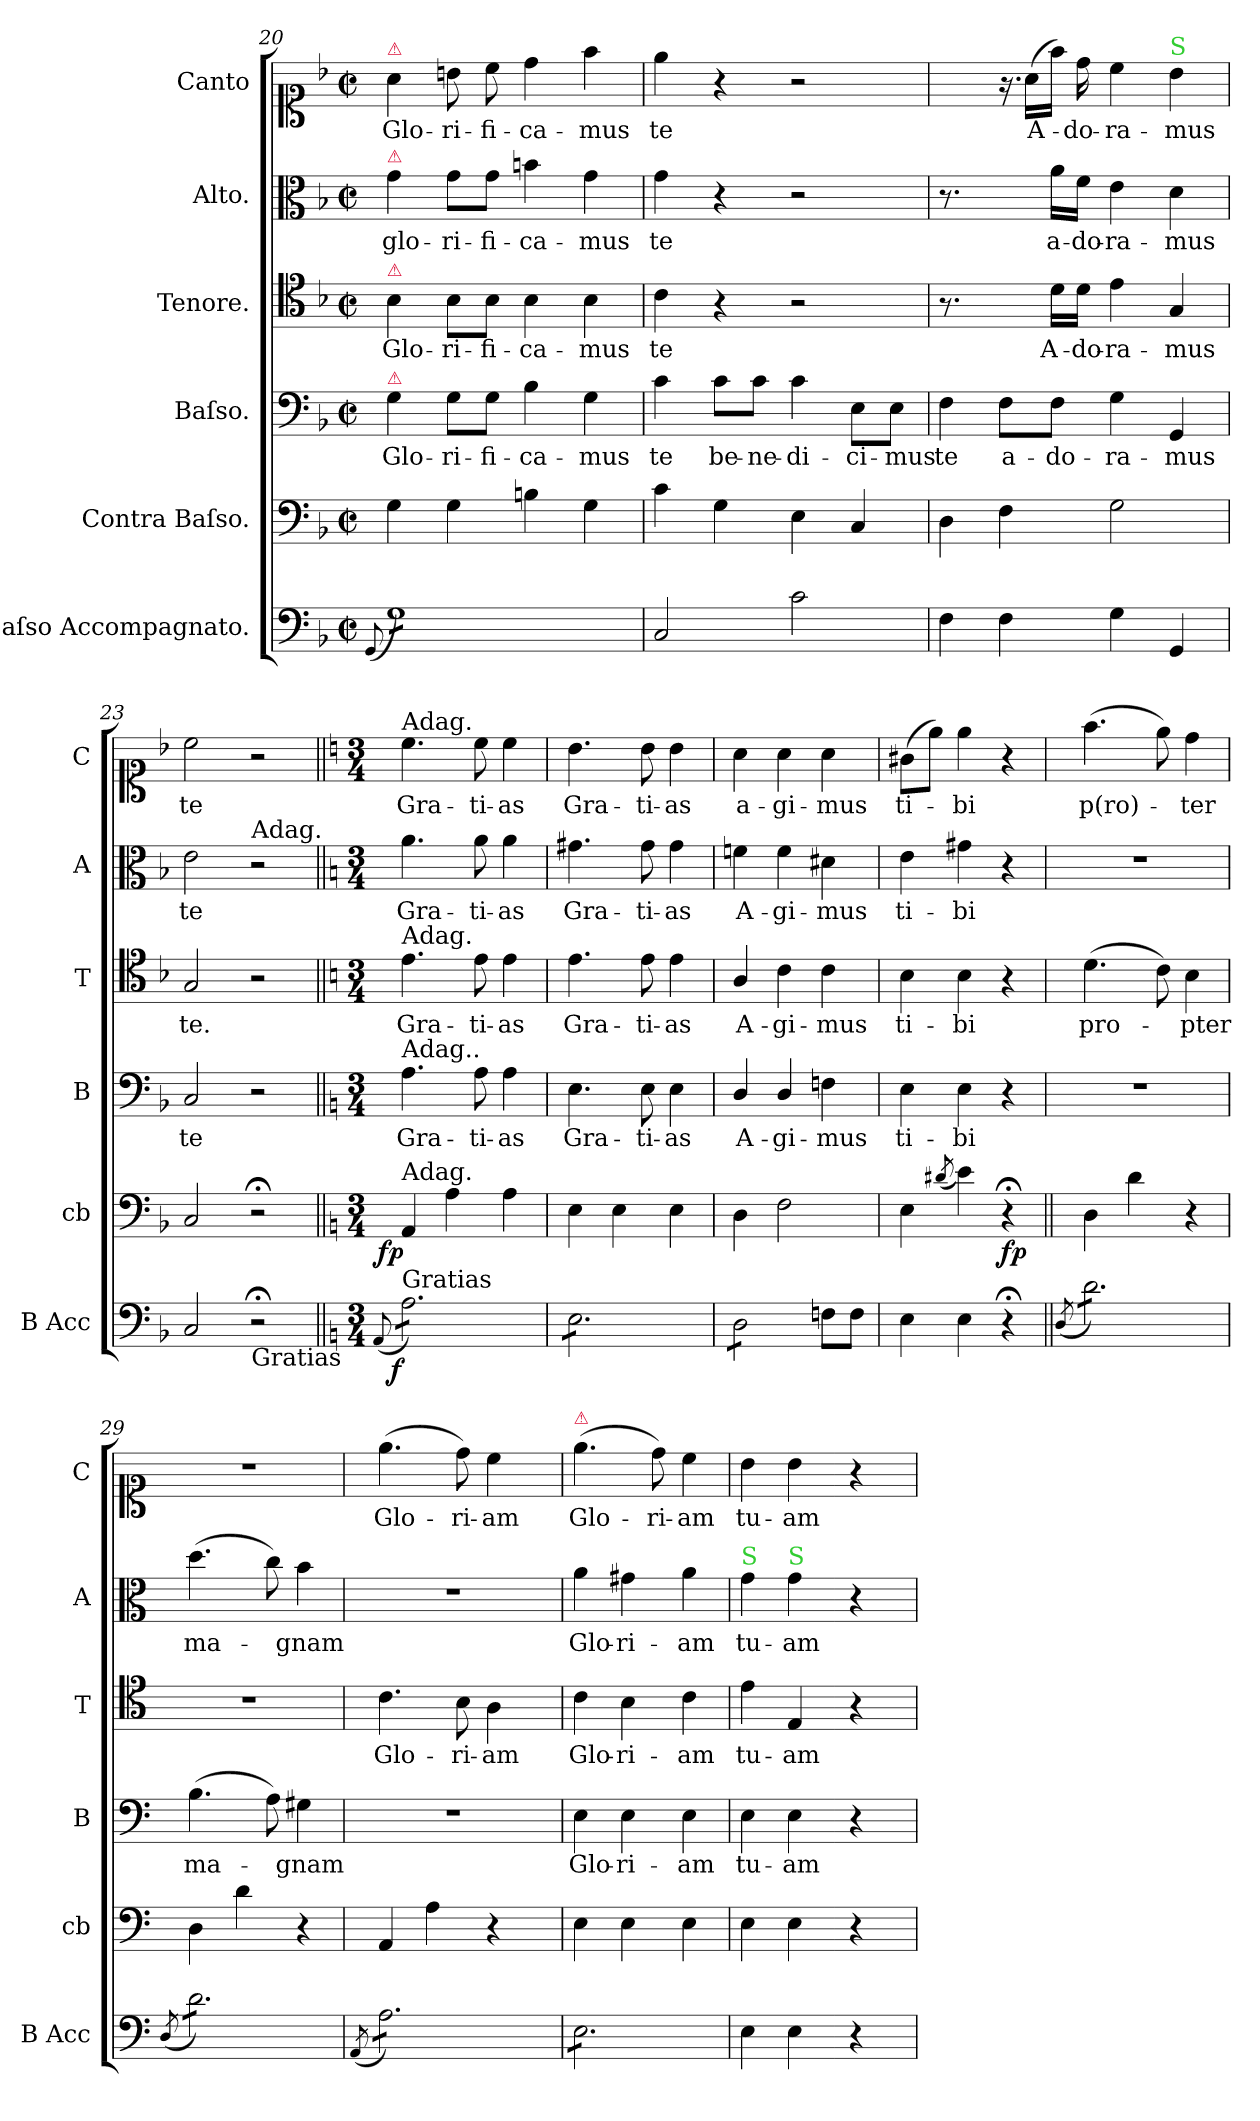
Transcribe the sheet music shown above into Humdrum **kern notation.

**kern	**dynam	**kern	**dynam	**kern	**text	**dynam	**kern	**text	**kern	**text	**kern	**text
*part6	*part6	*part5	*part5	*part4	*part4	*part4	*part3	*part3	*part2	*part2	*part1	*part1
*staff6	*staff6	*staff5	*staff5	*staff4	*staff4	*staff4	*staff3	*staff3	*staff2	*staff2	*staff1	*staff1
*I"Baſso Accompagnato.	*	*I"Contra Baſso.	*	*I"Baſso.	*	*	*I"Tenore.	*	*I"Alto.	*	*I"Canto	*
*I'B Acc	*	*I'cb	*	*I'B	*	*	*I'T	*	*I'A	*	*I'C	*
*clefF4	*	*clefF4	*	*clefF4	*	*	*clefC4	*	*clefC3	*	*clefC1	*
*k[b-]	*	*k[b-]	*	*k[b-]	*	*	*k[b-]	*	*k[b-]	*	*k[b-]	*
*M2/2	*	*M2/2	*	*M2/2	*	*	*M2/2	*	*M2/2	*	*M2/2	*
*met(c|)	*	*met(c|)	*	*met(c|)	*	*	*met(c|)	*	*met(c|)	*	*met(c|)	*
=20	=20	=20	=20	=20	=20	=20	=20	=20	=20	=20	=20	=20
(8qqGG/	.	.	.	.	.	.	.	.	.	.	.	.
!	!	!	!	!	!	!	!	!	!	!	!LO:TX:a:color=crimson:t=⚠	!
!	!	!	!	!	!	!	!	!	!LO:TX:a:color=crimson:t=⚠	!	!	!
!	!	!	!	!	!	!	!LO:TX:a:color=crimson:t=⚠	!	!	!	!	!
!	!	!	!	!LO:TX:a:color=crimson:t=⚠	!	!	!	!	!	!	!	!
*tremolo	*	*	*	*	*	*	*	*	*	*	*	*
8G\)L	.	4G\	.	4G\	Glo-	.	4B-\	Glo-	4g\	glo-	4a\	Glo-
8G\)	.	.	.	.	.	.	.	.	.	.	.	.
8G\)	.	4G\	.	8G\L	-ri-	.	8B-\L	-ri-	8g\L	-ri-	8bn\	-ri-
8G\)	.	.	.	8G\J	-fi-	.	8B-\J	-fi-	8g\J	-fi-	8cc\	-fi-
8G\)	.	4Bn\	.	4B-\	-ca-	.	4B-\	-ca-	4bn\	-ca-	4dd\	-ca-
8G\)	.	.	.	.	.	.	.	.	.	.	.	.
8G\)	.	4G\	.	4G\	-mus	.	4B-\	-mus	4g\	-mus	4ff\	-mus
8G\)J	.	.	.	.	.	.	.	.	.	.	.	.
*Xtremolo	*	*	*	*	*	*	*	*	*	*	*	*
=21	=21	=21	=21	=21	=21	=21	=21	=21	=21	=21	=21	=21
2C/	.	4c\	.	4c\	te	.	4c\	te	4g\	te	4ee\	te
.	.	4G\	.	8c\L	be-	.	4r	.	4r	.	4r	.
.	.	.	.	8c\J	-ne-	.	.	.	.	.	.	.
2c\	.	4E\	.	4c\	-di-	.	2r	.	2r	.	2r	.
.	.	4C/	.	8E\L	-ci-	.	.	.	.	.	.	.
.	.	.	.	8E\J	-mus	.	.	.	.	.	.	.
=22	=22	=22	=22	=22	=22	=22	=22	=22	=22	=22	=22	=22
!	!	!	!	!	!	!	!LO:N:vis=8.	!	!LO:N:vis=8.	!	!	!
4F\	.	4D\	.	4F\	te	.	4.r	.	4.r	.	4ryy	.
!	!	!	!	!	!	!	!	!	!	!	!LO:N:vis=16.	!
4F\	.	4F\	.	8F\L	a-	.	.	.	.	.	16r	.
.	.	.	.	.	.	.	.	.	.	.	(16a\LL	A-
.	.	.	.	8F\J	-do-	.	16d\LL	A-	16a\LL	a-	16ff\JJ)	.
.	.	.	.	.	.	.	16d\JJ	-do-	16f\JJ	-do-	16dd\	-do-
4G\	.	2G\	.	4G\	-ra-	.	4e\	-ra-	4e\	-ra-	4cc\	-ra-
!	!	!	!	!	!	!	!	!	!	!	!LO:TX:a:color=limegreen:t=S	!
4GG/	.	.	.	4GG/	-mus	.	4G/	-mus	4d\	-mus	4b-\	-mus
=23	=23	=23	=23	=23	=23	=23	=23	=23	=23	=23	=23	=23
2C/	.	2C/	.	2C/	te	.	2G/	te.	2e\	te	2cc\	te
!	!	!	!	!	!	!	!	!	!LO:TX:a:t=Adag.	!	!	!
!LO:TX:b:t=Gratias	!	!	!	!	!	!	!	!	!	!	!	!
2r;<	.	2r;<	.	2r	.	.	2r	.	2r	.	2r	.
=24||	=24||	=24||	=24||	=24||	=24||	=24||	=24||	=24||	=24||	=24||	=24||	=24||
*k[]	*	*k[]	*	*k[]	*	*	*k[]	*	*k[]	*	*k[]	*
*M3/4	*	*M3/4	*	*M3/4	*	*	*M3/4	*	*M3/4	*	*M3/4	*
(8qqAA/	.	.	.	.	.	.	.	.	.	.	.	.
!	!	!	!	!	!	!	!	!	!	!	!LO:TX:a:t=Adag.	!
!	!	!	!	!	!	!	!LO:TX:a:t=Adag.	!	!	!	!	!
!	!	!	!	!LO:TX:a:t=Adag..	!	!	!	!	!	!	!	!
!	!	!LO:TX:b:t=Gratias	!	!	!	!	!	!	!	!	!	!
!	!	!LO:TX:a:t=Adag.	!	!	!	!	!	!	!	!	!	!
!LO:TX:a:t=Adag.	!	!	!	!	!	!	!	!	!	!	!	!
!	!LO:DY:b:rj	!	!LO:DY:b:rj	!	!	!	!	!	!	!	!	!
*tremolo	*	*	*	*	*	*	*	*	*	*	*	*
8A\)L	f	4AA/	fp	4.A\	Gra-	.	4.e\	Gra-	4.a\	Gra-	4.cc\	Gra-
8A\)	.	.	.	.	.	.	.	.	.	.	.	.
8A\)	.	4A\	.	.	.	.	.	.	.	.	.	.
8A\)	.	.	.	8A\	-ti-	.	8e\	-ti-	8a\	-ti-	8cc\	-ti-
8A\)	.	4A\	.	4A\	-as	.	4e\	-as	4a\	-as	4cc\	-as
8A\)J	.	.	.	.	.	.	.	.	.	.	.	.
=25	=25	=25	=25	=25	=25	=25	=25	=25	=25	=25	=25	=25
!	!	!	!	!	!LO:LY:i	!	!	!LO:LY:i	!	!LO:LY:i	!	!LO:LY:i
8E\L	.	4E\	.	4.E\	Gra-	.	4.e\	Gra-	4.g#X\	Gra-	4.b\	Gra-
8E\	.	.	.	.	.	.	.	.	.	.	.	.
8E\	.	4E\	.	.	.	.	.	.	.	.	.	.
!	!	!	!	!	!LO:LY:i	!	!	!LO:LY:i	!	!LO:LY:i	!	!LO:LY:i
8E\	.	.	.	8E\	-ti-	.	8e\	-ti-	8g#\	-ti-	8b\	-ti-
!	!	!	!	!	!LO:LY:i	!	!	!LO:LY:i	!	!LO:LY:i	!	!LO:LY:i
8E\	.	4E\	.	4E\	-as	.	4e\	-as	4g#\	-as	4b\	-as
8E\J	.	.	.	.	.	.	.	.	.	.	.	.
=26	=26	=26	=26	=26	=26	=26	=26	=26	=26	=26	=26	=26
8D\L	.	4D\	.	4D/	A-	.	4A/	A-	4fn\	A-	4a\	a-
8D\	.	.	.	.	.	.	.	.	.	.	.	.
8D\	.	2F\	.	4D/	-gi-	.	4c\	-gi-	4f\	-gi-	4a\	-gi-
8D\J	.	.	.	.	.	.	.	.	.	.	.	.
*Xtremolo	*	*	*	*	*	*	*	*	*	*	*	*
8Fn\L	.	.	.	4Fn\	-mus	.	4c\	-mus	4d#X\	-mus	4a\	-mus
8F\J	.	.	.	.	.	.	.	.	.	.	.	.
=27	=27	=27	=27	=27	=27	=27	=27	=27	=27	=27	=27	=27
4E\	.	4E\	.	4E\	ti-	.	4B\	ti-	4e\	ti-	(8g#X\L	ti-
.	.	.	.	.	.	.	.	.	.	.	8ee\J)	.
.	.	(8qd#X/	.	.	.	.	.	.	.	.	.	.
4E\	.	4e\)	.	4E\	-bi	.	4B\	-bi	4g#X\	-bi	4ee\	-bi
!	!	!	!LO:DY:b	!	!	!	!	!	!	!	!	!
4r;<	.	4r;<	fp	4r	.	.	4r	.	4r	.	4r	.
=28||	=28	=28||	=28	=28	=28	=28	=28	=28	=28	=28	=28	=28
(8qD/	.	.	.	.	.	.	.	.	.	.	.	.
*tremolo	*	*	*	*	*	*	*	*	*	*	*	*
8d\)L	.	4D\	.	2.r	.	.	(4.d\	pro-	2.r	.	(4.ff\	p(ro)-
8d\)	.	.	.	.	.	.	.	.	.	.	.	.
8d\)	.	4d\	.	.	.	.	.	.	.	.	.	.
8d\)	.	.	.	.	.	.	8c\)	.	.	.	8ee\)	.
8d\)	.	4r	.	.	.	.	4B\	-pter	.	.	4dd\	-ter
8d\)J	.	.	.	.	.	.	.	.	.	.	.	.
*Xtremolo	*	*	*	*	*	*	*	*	*	*	*	*
=29	=29	=29	=29	=29	=29	=29	=29	=29	=29	=29	=29	=29
(8qD/	.	.	.	.	.	.	.	.	.	.	.	.
*tremolo	*	*	*	*	*	*	*	*	*	*	*	*
8d\)L	.	4D\	.	(4.B\	ma-	.	2.r	.	(4.dd\	ma-	2.r	.
8d\)	.	.	.	.	.	.	.	.	.	.	.	.
8d\)	.	4d\	.	.	.	.	.	.	.	.	.	.
8d\)	.	.	.	8A\)	.	.	.	.	8cc\)	.	.	.
8d\)	.	4r	.	4G#X\	-gnam	.	.	.	4b\	-gnam	.	.
8d\)J	.	.	.	.	.	.	.	.	.	.	.	.
*Xtremolo	*	*	*	*	*	*	*	*	*	*	*	*
=30	=30	=30	=30	=30	=30	=30	=30	=30	=30	=30	=30	=30
(8qAA/	.	.	.	.	.	.	.	.	.	.	.	.
*tremolo	*	*	*	*	*	*	*	*	*	*	*	*
8A\)L	.	4AA/	.	2.r	.	.	4.c\	Glo-	2.r	.	(4.ee\	Glo-
8A\)	.	.	.	.	.	.	.	.	.	.	.	.
8A\)	.	4A\	.	.	.	.	.	.	.	.	.	.
8A\)	.	.	.	.	.	.	8B\	-ri-	.	.	8dd\)	-ri-
8A\)	.	4r	.	.	.	.	4A\	-am	.	.	4cc\	-am
8A\)J	.	.	.	.	.	.	.	.	.	.	.	.
=31	=31	=31	=31	=31	=31	=31	=31	=31	=31	=31	=31	=31
!	!	!	!	!	!	!	!	!	!	!	!LO:TX:a:color=crimson:t=⚠	!
!	!	!	!	!	!	!	!	!LO:LY:i	!	!	!	!
8E\L	.	4E\	.	4E\	Glo-	.	4c\	Glo-	4a\	Glo-	(4.ee\	Glo-
8E\	.	.	.	.	.	.	.	.	.	.	.	.
!	!	!	!	!	!	!	!	!LO:LY:i	!	!	!	!
8E\	.	4E\	.	4E\	-ri-	.	4B\	-ri-	4g#X\	-ri-	.	.
8E\	.	.	.	.	.	.	.	.	.	.	8dd\)	-ri-
!	!	!	!	!	!	!	!	!LO:LY:i	!	!	!	!
8E\	.	4E\	.	4E\	-am	.	4c\	-am	4a\	-am	4cc\	-am
8E\J	.	.	.	.	.	.	.	.	.	.	.	.
*Xtremolo	*	*	*	*	*	*	*	*	*	*	*	*
=32	=32	=32	=32	=32	=32	=32	=32	=32	=32	=32	=32	=32
!	!	!	!	!	!	!	!	!	!LO:TX:a:color=limegreen:t=S	!	!	!
4E\	.	4E\	.	4E\	tu-	.	4e\	tu-	4g\	tu-	4b\	tu-
!	!	!	!	!	!	!	!	!	!LO:TX:a:color=limegreen:t=S	!	!	!
4E\	.	4E\	.	4E\	-am	.	4E/	-am	4g\	-am	4b\	-am
=-	=-	=-	=-	=-	=-	=-	=-	=-	=-	=-	=-	=-
!	!	!	!	!	!	!LO:DY:b	!	!	!	!	!	!
4r	.	4r	.	4r	.	fo	4r	.	4r	.	4r	.
=	=	=	=	=	=	=	=	=	=	=	=	=
*-	*-	*-	*-	*-	*-	*-	*-	*-	*-	*-	*-	*-
